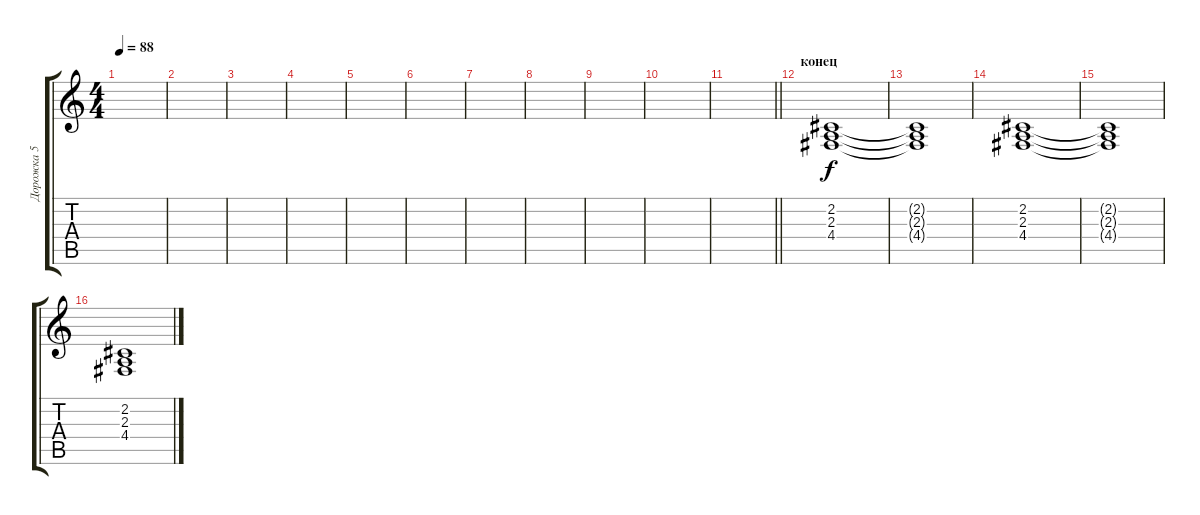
\track ("Дорожка 5" "Дорожка 5") {instrument synthstrings2}
\staff {score tabs}
\tuning (E4 B3 G3 D3 A2 E2) {hide}
\ts (4 4)
\tempo 88
\clef g2
\ks c
|
|
|
|
|
|
|
|
|
|
\barLineRight lightlight
|
\section ("" "конец")
(2.2 2.3 4.4).1 |
(2.2{t} 2.3{t} 4.4{t}).1 |
(2.2 2.3 4.4).1 |
(2.2{t} 2.3{t} 4.4{t}).1 |
(2.2 2.3 4.4).1
